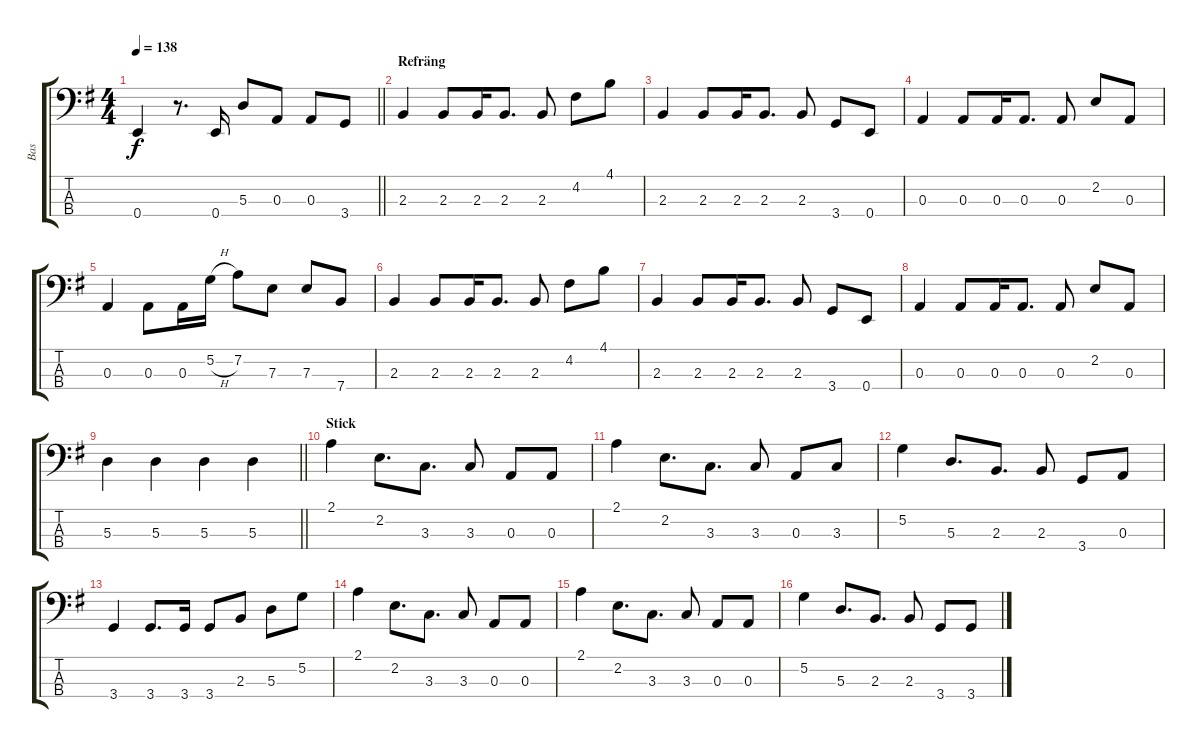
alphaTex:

\track ("Bas" "Bas") {instrument electricbassfinger}
\staff {score tabs}
\tuning (G2 D2 A1 E1) {hide}
\ts (4 4)
\tempo 138
\clef f4
\barLineRight lightlight
\ks g
0.4.4{dy f} r.8{d} 0.4.16 5.3.8 0.3.8 0.3.8 3.4.8 |
\section ("" "Refräng")
2.3.4 2.3.8 2.3.16 2.3.8{d} 2.3.8 4.2.8 4.1.8 |
2.3.4 2.3.8 2.3.16 2.3.8{d} 2.3.8 3.4.8 0.4.8 |
0.3.4 0.3.8 0.3.16 0.3.8{d} 0.3.8 2.2.8 0.3.8 |
0.3.4 0.3.8 0.3.16 5.2{h}.16 7.2.8 7.3.8 7.3.8 7.4.8 |
2.3.4 2.3.8 2.3.16 2.3.8{d} 2.3.8 4.2.8 4.1.8 |
2.3.4 2.3.8 2.3.16 2.3.8{d} 2.3.8 3.4.8 0.4.8 |
0.3.4 0.3.8 0.3.16 0.3.8{d} 0.3.8 2.2.8 0.3.8 |
\barLineRight lightlight
5.3.4 5.3.4 5.3.4 5.3.4 |
\section ("" "Stick")
2.1.4 2.2.8{d} 3.3.8{d} 3.3.8 0.3.8 0.3.8 |
2.1.4 2.2.8{d} 3.3.8{d} 3.3.8 0.3.8 3.3.8 |
5.2.4 5.3.8{d} 2.3.8{d} 2.3.8 3.4.8 0.3.8 |
3.4.4 3.4.8{d} 3.4.16 3.4.8 2.3.8 5.3.8 5.2.8 |
2.1.4 2.2.8{d} 3.3.8{d} 3.3.8 0.3.8 0.3.8 |
2.1.4 2.2.8{d} 3.3.8{d} 3.3.8 0.3.8 0.3.8 |
5.2.4 5.3.8{d} 2.3.8{d} 2.3.8 3.4.8 3.4.8
